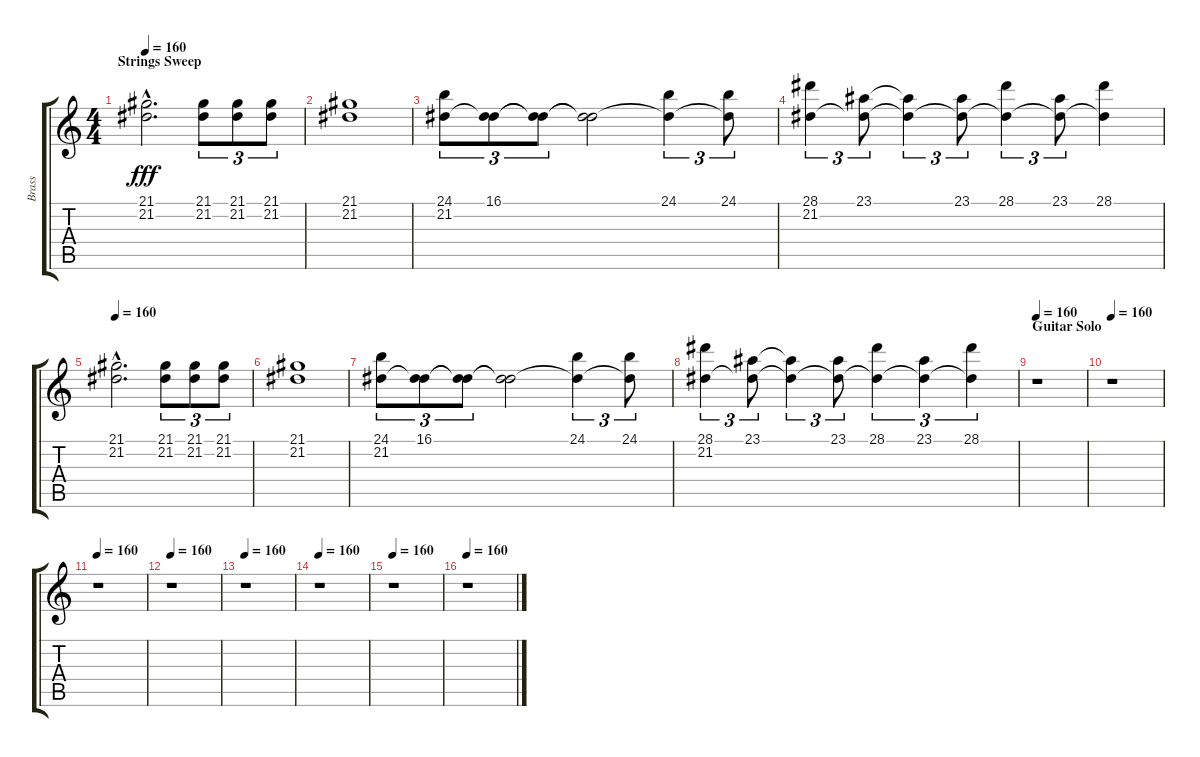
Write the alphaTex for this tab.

\track ("Brass" "Brass") {instrument brasssection}
\staff {score tabs}
\tuning (B3 Gb3 D3 A2 E2 B1) {hide}
\ts (4 4)
\section ("" "Strings Sweep")
\tempo 160
\clef g2
\ks c
(21.1{hac} 21.2{hac}).2{d dy fff} (21.1 21.2).8{tu (3 2)} (21.1 21.2).8{tu (3 2)} (21.1 21.2).8{tu (3 2)} |
(21.1 21.2).1 |
(24.1 21.2).8{tu (3 2)} (16.1 21.2{t}).8{tu (3 2)} (16.1{t} 21.2{t}).8{tu (3 2)} (16.1{t} 21.2{t}).2 (24.1 21.2{t}).4{tu (3 2)} (24.1 21.2{t}).8{tu (3 2)} |
(28.1 21.2).4{tu (3 2)} (23.1 21.2{t}).8{tu (3 2)} (23.1{t} 21.2{t}).4{tu (3 2)} (23.1 21.2{t}).8{tu (3 2)} (28.1 21.2{t}).4{tu (3 2)} (23.1 21.2{t}).8{tu (3 2)} (28.1 21.2{t}).4 |
\tempo 160
(21.1{hac} 21.2{hac}).2{d} (21.1 21.2).8{tu (3 2)} (21.1 21.2).8{tu (3 2)} (21.1 21.2).8{tu (3 2)} |
(21.1 21.2).1 |
(24.1 21.2).8{tu (3 2)} (16.1 21.2{t}).8{tu (3 2)} (16.1{t} 21.2{t}).8{tu (3 2)} (16.1{t} 21.2{t}).2 (24.1 21.2{t}).4{tu (3 2)} (24.1 21.2{t}).8{tu (3 2)} |
(28.1 21.2).4{tu (3 2)} (23.1 21.2{t}).8{tu (3 2)} (23.1{t} 21.2{t}).4{tu (3 2)} (23.1 21.2{t}).8{tu (3 2)} (28.1 21.2{t}).4{tu (3 2)} (23.1 21.2{t}).4{tu (3 2)} (28.1 21.2{t}).4{tu (3 2)} |
\section ("" "Guitar Solo")
\tempo 160
r.1 |
\tempo 160
r.1 |
\tempo 160
r.1 |
\tempo 160
r.1 |
\tempo 160
r.1 |
\tempo 160
r.1 |
\tempo 160
r.1 |
\tempo 160
r.1
